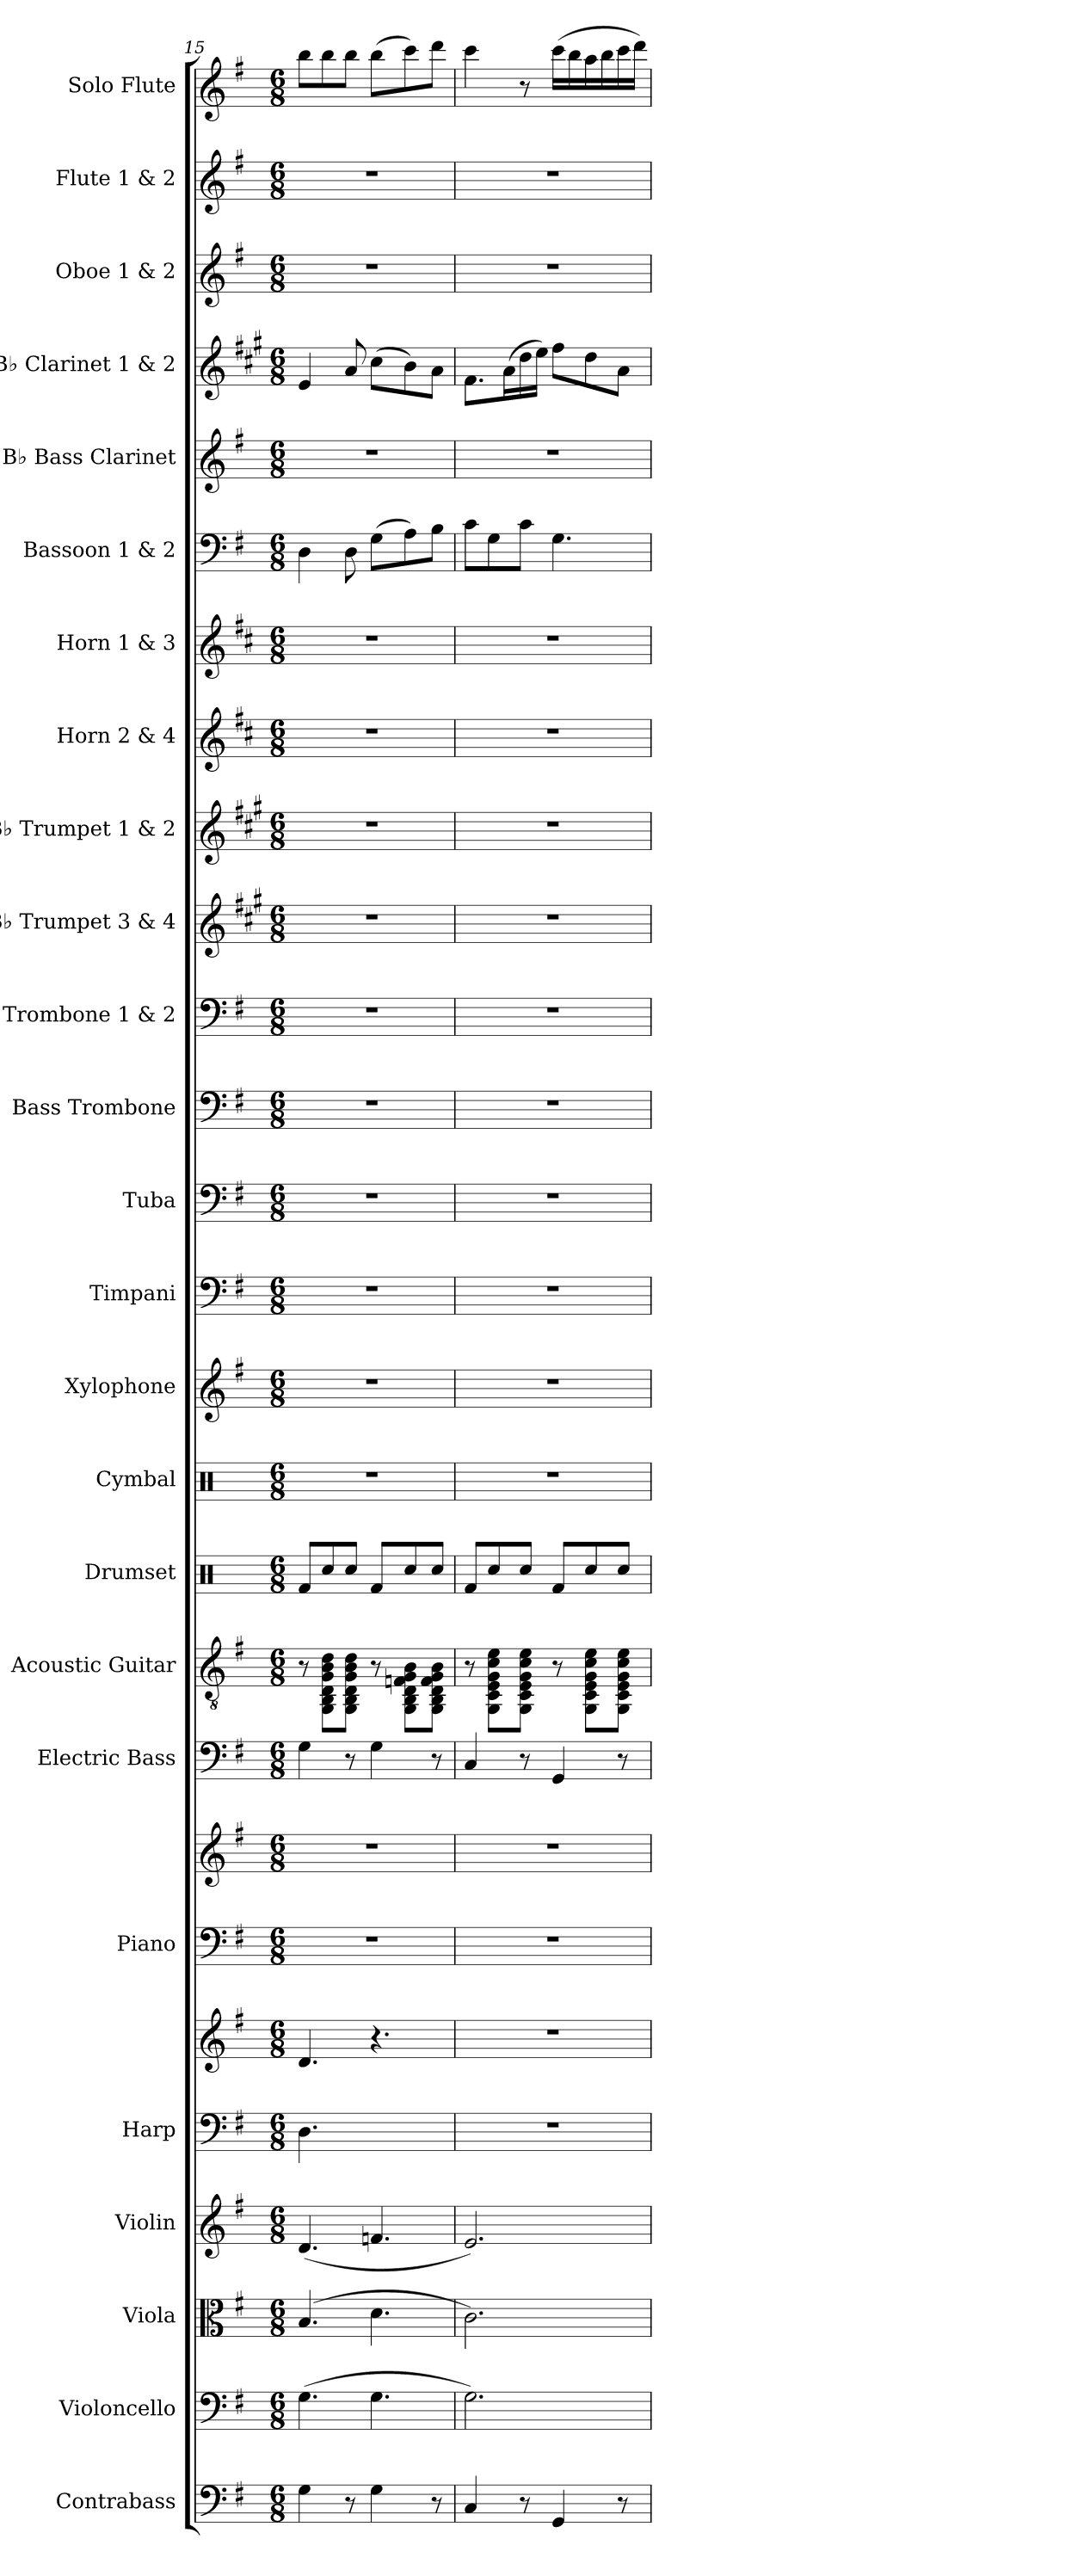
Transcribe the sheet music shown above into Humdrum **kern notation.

**kern	**kern	**kern	**kern	**kern	**kern	**kern	**kern	**kern	**kern	**kern	**kern	**kern	**kern	**kern	**kern	**kern	**kern	**kern	**kern	**kern	**kern	**kern	**kern	**kern	**kern	**kern
*part25	*part24	*part23	*part22	*part21	*part21	*part20	*part20	*part19	*part18	*part17	*part16	*part15	*part14	*part13	*part12	*part11	*part10	*part9	*part8	*part7	*part6	*part5	*part4	*part3	*part2	*part1
*staff27	*staff26	*staff25	*staff24	*staff23	*staff22	*staff21	*staff20	*staff19	*staff18	*staff17	*staff16	*staff15	*staff14	*staff13	*staff12	*staff11	*staff10	*staff9	*staff8	*staff7	*staff6	*staff5	*staff4	*staff3	*staff2	*staff1
*I"Contrabass	*I"Violoncello	*I"Viola	*I"Violin	*I"Harp	*	*I"Piano	*	*I"Electric Bass	*I"Acoustic Guitar	*I"Drumset	*I"Cymbal	*I"Xylophone	*I"Timpani	*I"Tuba	*I"Bass Trombone	*I"Trombone 1 &amp; 2	*I"B♭ Trumpet 3 &amp; 4	*I"B♭ Trumpet 1 &amp; 2	*I"Horn 2 &amp; 4	*I"Horn 1 &amp; 3	*I"Bassoon 1 &amp; 2	*I"B♭ Bass Clarinet	*I"B♭ Clarinet 1 &amp; 2	*I"Oboe 1 &amp; 2	*I"Flute 1 &amp; 2	*I"Solo Flute
*I'Cb.	*I'Vc.	*I'Vla.	*I'Vln.	*I'Hrp.	*	*I'Pno.	*	*I'El. B.	*I'Guit.	*I'D. Set	*I'Cym.	*I'Xyl.	*I'Timp.	*I'Tba.	*I'B. Tbn.	*I'Tbn. 1, 2	*I'B♭ Tpt. 3, 4	*I'B♭ Tpt. 1, 2	*I'Hn. 2, 4	*I'Hn. 1, 3	*I'Bsn. 1, 2	*I'B♭ B. Cl.	*I'B♭ Cl. 1, 2	*I'Ob. 1, 2	*I'Fl. 1, 2	*I'Solo
*clefF4	*clefF4	*clefC3	*clefG2	*clefF4	*clefG2	*clefF4	*clefG2	*clefF4	*clefGv2	*clefX	*clefX	*clefG2	*clefF4	*clefF4	*clefF4	*clefF4	*clefG2	*clefG2	*clefG2	*clefG2	*clefF4	*clefG2	*clefG2	*clefG2	*clefG2	*clefG2
*ITrd7c12	*	*	*	*	*	*	*	*ITrd7c12	*	*	*	*ITrd-14c-24	*	*	*	*	*ITrd1c2	*ITrd1c2	*ITrd4c7	*ITrd4c7	*	*ITrd8c14	*ITrd1c2	*	*	*
*k[f#]	*k[f#]	*k[f#]	*k[f#]	*k[f#]	*k[f#]	*k[f#]	*k[f#]	*k[f#]	*k[f#]	*k[]	*k[]	*k[f#]	*k[f#]	*k[f#]	*k[f#]	*k[f#]	*k[f#]	*k[f#]	*k[f#]	*k[f#]	*k[f#]	*k[f#]	*k[f#]	*k[f#]	*k[f#]	*k[f#]
*M6/8	*M6/8	*M6/8	*M6/8	*M6/8	*M6/8	*M6/8	*M6/8	*M6/8	*M6/8	*M6/8	*M6/8	*M6/8	*M6/8	*M6/8	*M6/8	*M6/8	*M6/8	*M6/8	*M6/8	*M6/8	*M6/8	*M6/8	*M6/8	*M6/8	*M6/8	*M6/8
=15	=15	=15	=15	=15	=15	=15	=15	=15	=15	=15	=15	=15	=15	=15	=15	=15	=15	=15	=15	=15	=15	=15	=15	=15	=15	=15
4GG\	(>4.G\	(>4.B/	(<4.d/	4.D\	4.d/	2.r	2.r	4GG\	8r	8Rf/L	2.r	2.r	2.r	2.r	2.r	2.r	2.r	2.r	2.r	2.r	4D\	2.r	4d/	2.r	2.r	8bb\L
.	.	.	.	.	.	.	.	.	8GG\ 8BB\ 8D\ 8G\ 8B\ 8d\L	8Rcc/	.	.	.	.	.	.	.	.	.	.	.	.	.	.	.	8bb\
8r	.	.	.	.	.	.	.	8r	8GG\ 8BB\ 8D\ 8G\ 8B\ 8d\J	8Rcc/J	.	.	.	.	.	.	.	.	.	.	8D\	.	8g/	.	.	8bb\J
4GG\	4.G\	4.d\	4.fn/	4.ryy	4.r	.	.	4GG\	8r	8Rf/L	.	.	.	.	.	.	.	.	.	.	(>8G\L	.	(>8b\L	.	.	(>8bb\L
.	.	.	.	.	.	.	.	.	8GG\ 8BB\ 8D\ 8Fn\ 8G\ 8B\L	8Rcc/	.	.	.	.	.	.	.	.	.	.	8A\)	.	8a\)	.	.	8ccc\)
8r	.	.	.	.	.	.	.	8r	8GG\ 8BB\ 8D\ 8F\ 8G\ 8B\J	8Rcc/J	.	.	.	.	.	.	.	.	.	.	8B\J	.	8g\J	.	.	8ddd\J
=16	=16	=16	=16	=16	=16	=16	=16	=16	=16	=16	=16	=16	=16	=16	=16	=16	=16	=16	=16	=16	=16	=16	=16	=16	=16	=16
4CC/	2.G\)	2.c\)	2.e/)	2.r	2.r	2.r	2.r	4CC/	8r	8Rf/L	2.r	2.r	2.r	2.r	2.r	2.r	2.r	2.r	2.r	2.r	8c\L	2.r	8.e\L	2.r	2.r	4ccc\
.	.	.	.	.	.	.	.	.	8GG\ 8C\ 8E\ 8G\ 8c\ 8e\L	8Rcc/	.	.	.	.	.	.	.	.	.	.	8G\	.	.	.	.	.
.	.	.	.	.	.	.	.	.	.	.	.	.	.	.	.	.	.	.	.	.	.	.	(>16g\L	.	.	.
8r	.	.	.	.	.	.	.	8r	8GG\ 8C\ 8E\ 8G\ 8c\ 8e\J	8Rcc/J	.	.	.	.	.	.	.	.	.	.	8c\J	.	16cc\	.	.	8r
.	.	.	.	.	.	.	.	.	.	.	.	.	.	.	.	.	.	.	.	.	.	.	16dd\JJ)	.	.	.
4GGG/	.	.	.	.	.	.	.	4GGG/	8r	8Rf/L	.	.	.	.	.	.	.	.	.	.	4.G\	.	8ee\L	.	.	(>16ccc\LL
.	.	.	.	.	.	.	.	.	.	.	.	.	.	.	.	.	.	.	.	.	.	.	.	.	.	16bb\
.	.	.	.	.	.	.	.	.	8GG\ 8C\ 8E\ 8G\ 8c\ 8e\L	8Rcc/	.	.	.	.	.	.	.	.	.	.	.	.	8cc\	.	.	16aa\
.	.	.	.	.	.	.	.	.	.	.	.	.	.	.	.	.	.	.	.	.	.	.	.	.	.	16bb\
8r	.	.	.	.	.	.	.	8r	8GG\ 8C\ 8E\ 8G\ 8c\ 8e\J	8Rcc/J	.	.	.	.	.	.	.	.	.	.	.	.	8g\J	.	.	16ccc\
.	.	.	.	.	.	.	.	.	.	.	.	.	.	.	.	.	.	.	.	.	.	.	.	.	.	16ddd\JJ)
=	=	=	=	=	=	=	=	=	=	=	=	=	=	=	=	=	=	=	=	=	=	=	=	=	=	=
*-	*-	*-	*-	*-	*-	*-	*-	*-	*-	*-	*-	*-	*-	*-	*-	*-	*-	*-	*-	*-	*-	*-	*-	*-	*-	*-
